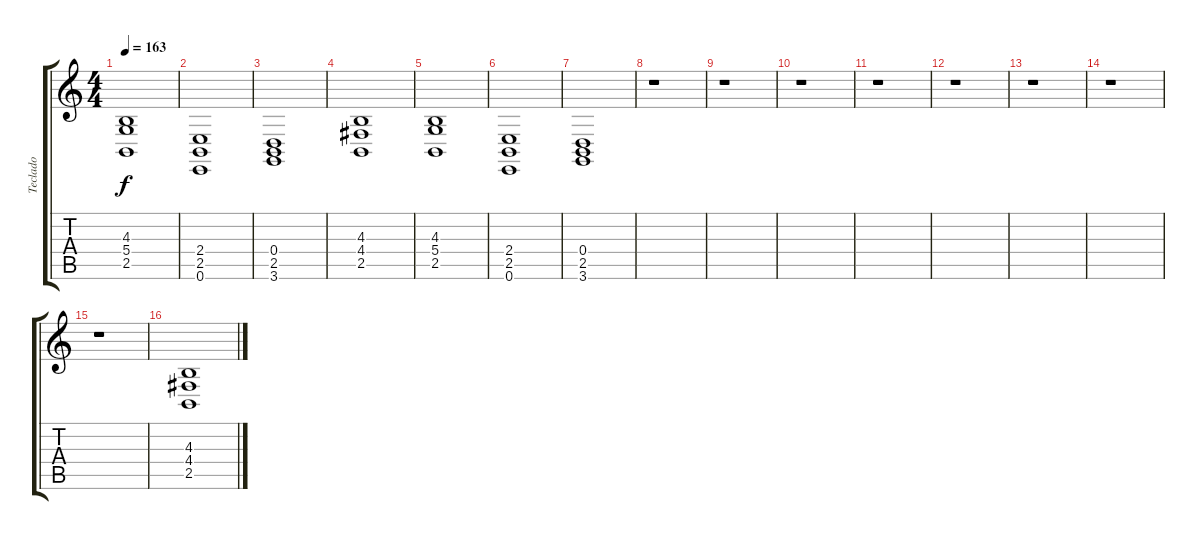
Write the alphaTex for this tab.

\track ("Teclado" "Teclado") {instrument stringensemble2}
\staff {score tabs}
\tuning (E4 B3 G3 D3 A2 E2) {hide}
\ts (4 4)
\tempo 163
\clef g2
\ks c
(4.3 5.4 2.5).1{dy f} |
(2.4 2.5 0.6).1 |
(0.4 2.5 3.6).1 |
(4.3 4.4 2.5).1 |
(4.3 5.4 2.5).1 |
(2.4 2.5 0.6).1 |
(0.4 2.5 3.6).1 |
r.1 |
r.1 |
r.1 |
r.1 |
r.1 |
r.1 |
r.1 |
r.1 |
(4.3 4.4 2.5).1
